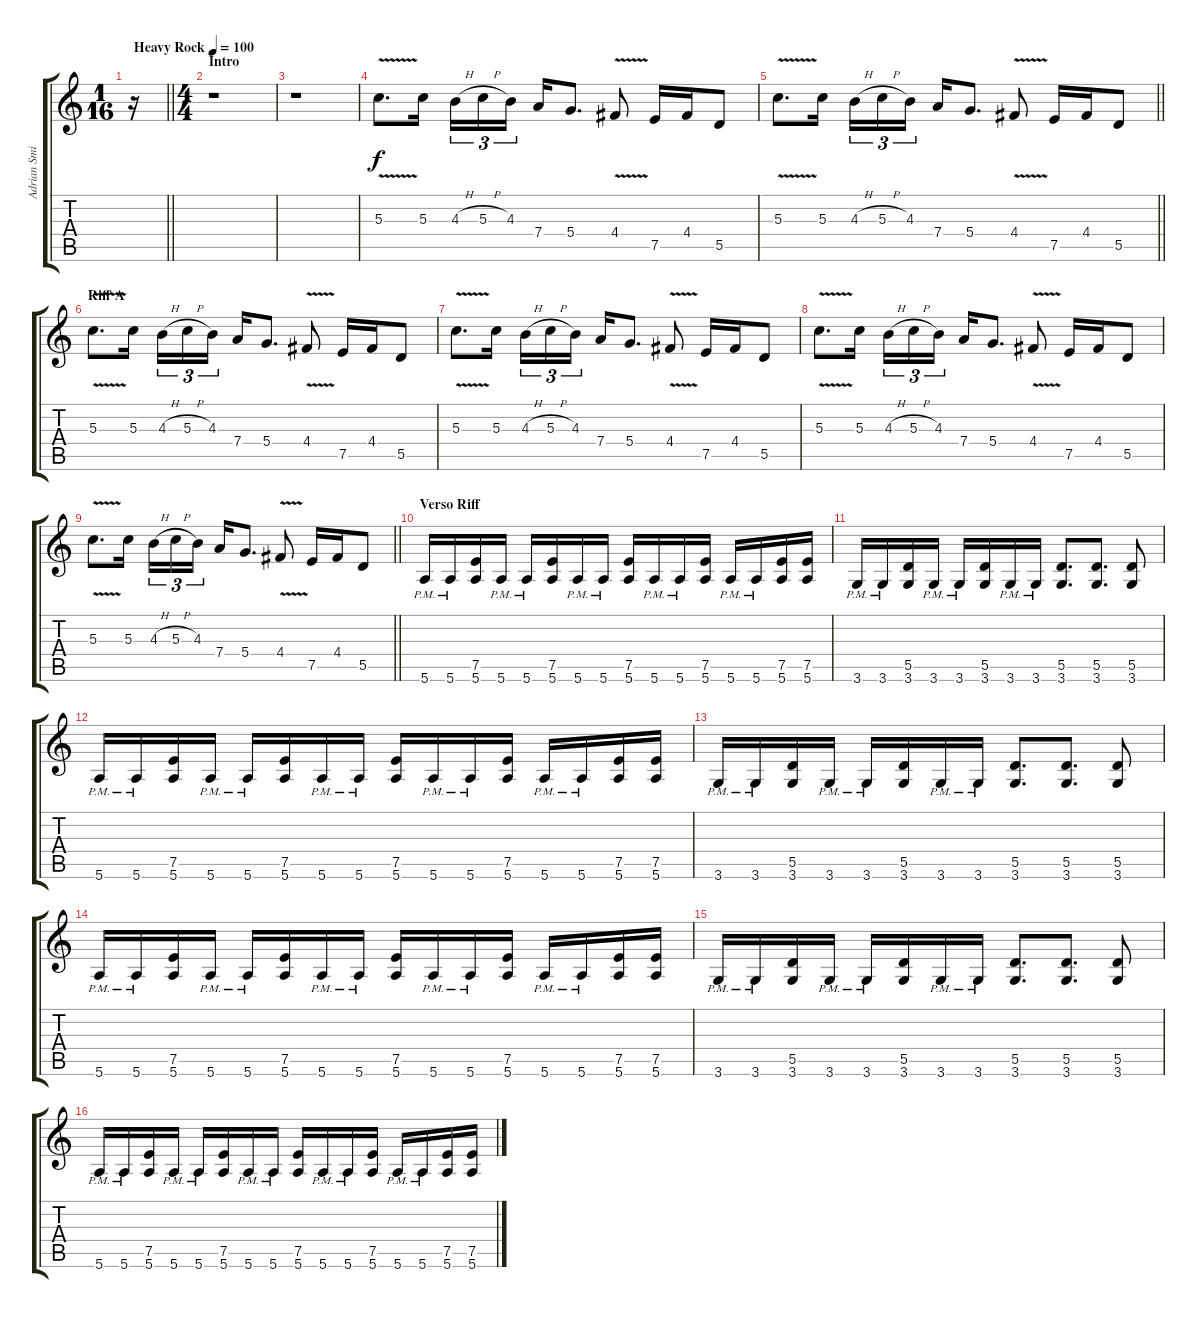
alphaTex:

\track ("Adrian Smith" "Adrian Smi") {instrument overdrivenguitar}
\staff {score tabs}
\tuning (E4 B3 G3 D3 A2 E2) {hide}
\ts (1 16)
\tempo (100 "Heavy Rock")
\clef g2
\barLineRight lightlight
\ks c
r.16{dy f instrument overdrivenguitar} |
\ts (4 4)
\section ("" "Intro")
r.1 |
r.1 |
5.3{v}.8{d} 5.3.16 4.3{h}.16{tu (3 2)} 5.3{h}.16{tu (3 2)} 4.3.16{tu (3 2) beam splitsecondary} 7.4.16 5.4.8{d} 4.4{v}.8 7.5.16 4.4.16 5.5.8 |
\barLineRight lightlight
5.3{v}.8{d} 5.3.16 4.3{h}.16{tu (3 2)} 5.3{h}.16{tu (3 2)} 4.3.16{tu (3 2) beam splitsecondary} 7.4.16 5.4.8{d} 4.4{v}.8 7.5.16 4.4.16 5.5.8 |
\section ("" "Riff A")
5.3{v}.8{d} 5.3.16 4.3{h}.16{tu (3 2)} 5.3{h}.16{tu (3 2)} 4.3.16{tu (3 2) beam splitsecondary} 7.4.16 5.4.8{d} 4.4{v}.8 7.5.16 4.4.16 5.5.8 |
5.3{v}.8{d} 5.3.16 4.3{h}.16{tu (3 2)} 5.3{h}.16{tu (3 2)} 4.3.16{tu (3 2) beam splitsecondary} 7.4.16 5.4.8{d} 4.4{v}.8 7.5.16 4.4.16 5.5.8 |
5.3{v}.8{d} 5.3.16 4.3{h}.16{tu (3 2)} 5.3{h}.16{tu (3 2)} 4.3.16{tu (3 2) beam splitsecondary} 7.4.16 5.4.8{d} 4.4{v}.8 7.5.16 4.4.16 5.5.8 |
\barLineRight lightlight
5.3{v}.8{d} 5.3.16 4.3{h}.16{tu (3 2)} 5.3{h}.16{tu (3 2)} 4.3.16{tu (3 2) beam splitsecondary} 7.4.16 5.4.8{d} 4.4{v}.8 7.5.16 4.4.16 5.5.8 |
\section ("" "Verso Riff")
5.6{pm}.16 5.6{pm}.16 (7.5 5.6).16 5.6{pm}.16 5.6{pm}.16 (7.5 5.6).16 5.6{pm}.16 5.6{pm}.16 (7.5 5.6).16 5.6{pm}.16 5.6{pm}.16 (7.5 5.6).16 5.6{pm}.16 5.6{pm}.16 (7.5 5.6).16 (7.5 5.6).16 |
3.6{pm}.16 3.6{pm}.16 (5.5 3.6).16 3.6{pm}.16 3.6{pm}.16 (5.5 3.6).16 3.6{pm}.16 3.6{pm}.16 (5.5 3.6).8{d} (5.5 3.6).8{d} (5.5 3.6).8 |
5.6{pm}.16 5.6{pm}.16 (7.5 5.6).16 5.6{pm}.16 5.6{pm}.16 (7.5 5.6).16 5.6{pm}.16 5.6{pm}.16 (7.5 5.6).16 5.6{pm}.16 5.6{pm}.16 (7.5 5.6).16 5.6{pm}.16 5.6{pm}.16 (7.5 5.6).16 (7.5 5.6).16 |
3.6{pm}.16 3.6{pm}.16 (5.5 3.6).16 3.6{pm}.16 3.6{pm}.16 (5.5 3.6).16 3.6{pm}.16 3.6{pm}.16 (5.5 3.6).8{d} (5.5 3.6).8{d} (5.5 3.6).8 |
5.6{pm}.16 5.6{pm}.16 (7.5 5.6).16 5.6{pm}.16 5.6{pm}.16 (7.5 5.6).16 5.6{pm}.16 5.6{pm}.16 (7.5 5.6).16 5.6{pm}.16 5.6{pm}.16 (7.5 5.6).16 5.6{pm}.16 5.6{pm}.16 (7.5 5.6).16 (7.5 5.6).16 |
3.6{pm}.16 3.6{pm}.16 (5.5 3.6).16 3.6{pm}.16 3.6{pm}.16 (5.5 3.6).16 3.6{pm}.16 3.6{pm}.16 (5.5 3.6).8{d} (5.5 3.6).8{d} (5.5 3.6).8 |
5.6{pm}.16 5.6{pm}.16 (7.5 5.6).16 5.6{pm}.16 5.6{pm}.16 (7.5 5.6).16 5.6{pm}.16 5.6{pm}.16 (7.5 5.6).16 5.6{pm}.16 5.6{pm}.16 (7.5 5.6).16 5.6{pm}.16 5.6{pm}.16 (7.5 5.6).16 (7.5 5.6).16
